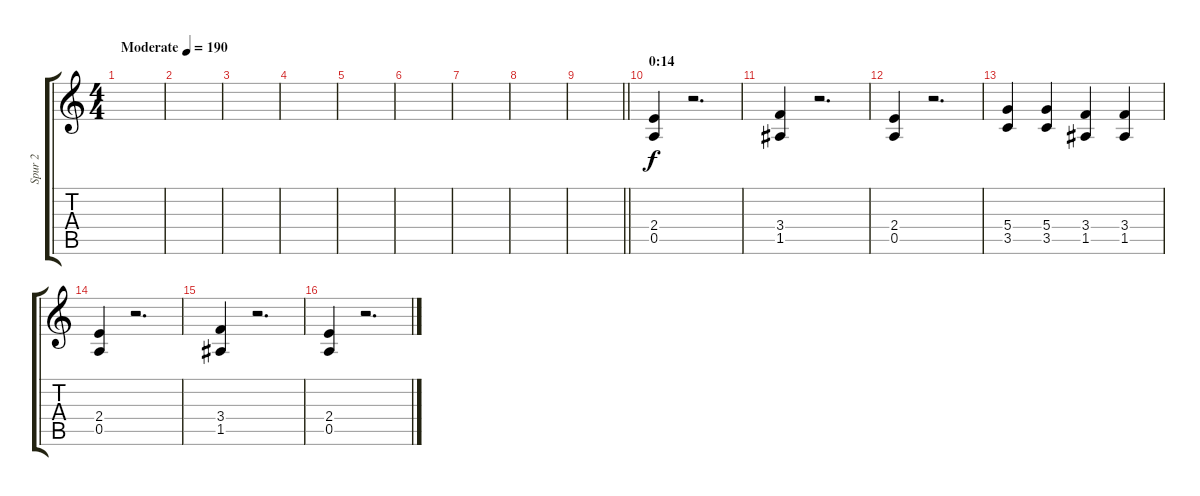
\track ("Spur 2" "Spur 2") {instrument overdrivenguitar}
\staff {score tabs}
\tuning (E4 B3 G3 D3 A2 E2) {hide}
\ts (4 4)
\tempo (190 "Moderate")
\clef g2
\ks c
|
|
|
|
|
|
|
|
\barLineRight lightlight
|
\section ("" "0:14")
(2.4 0.5).4 r.2{d} |
(3.4 1.5).4 r.2{d} |
(2.4 0.5).4 r.2{d} |
(5.4 3.5).4 (5.4 3.5).4 (3.4 1.5).4 (3.4 1.5).4 |
(2.4 0.5).4 r.2{d} |
(3.4 1.5).4 r.2{d} |
(2.4 0.5).4 r.2{d}
